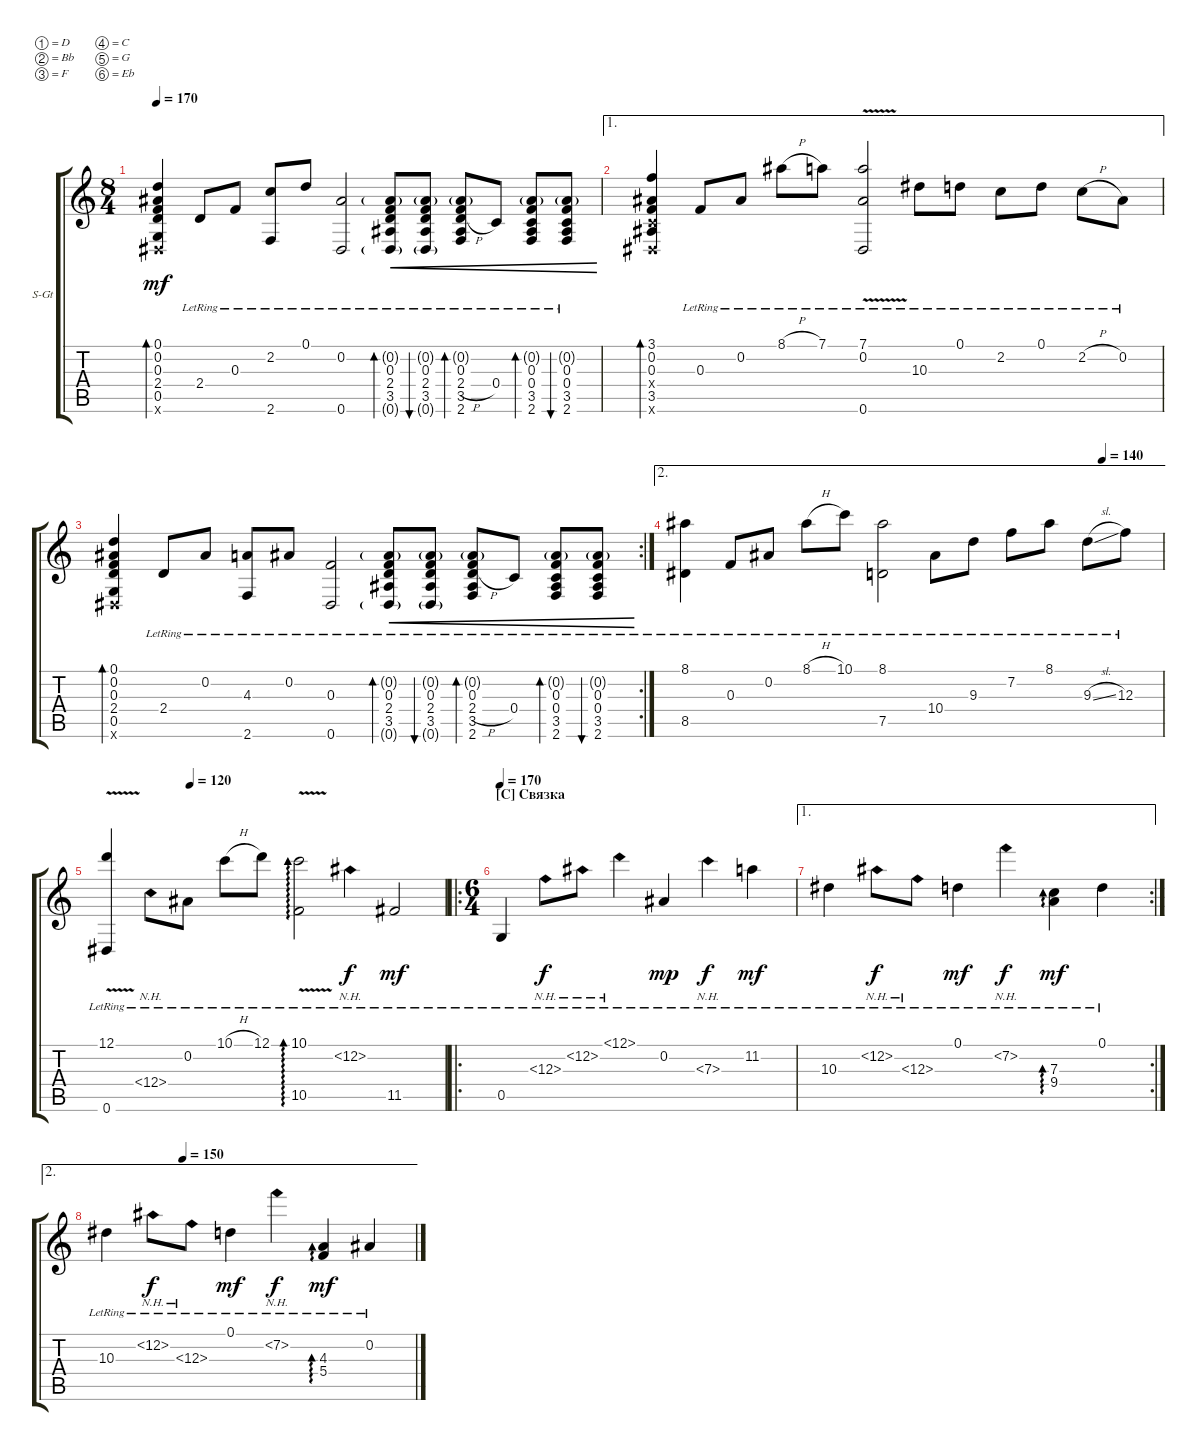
\defaultSystemsLayout 4
\bracketExtendMode groupsimilarinstruments
\firstSystemTrackNameOrientation horizontal
\otherSystemsTrackNameOrientation horizontal
\track ("Steel Guitar" "S-Gt") {instrument acousticguitarsteel}
\staff {score tabs}
\tuning (D4 Bb3 F3 C3 G2 Eb2)
\ts (8 4)
\tempo 170
\clef g2
\ks c
(0.5 2.4 0.1 0.2 0.3 0.6{x}).4{bd 120 dy mf} 2.4{lr}.8 0.3{lr}.8 (2.6{lr} 2.2{lr}).8 0.1{lr}.8 (0.2{lr} 0.6{lr}).2 (0.3{lr} 3.5{lr} 2.4{lr} 0.6{g lr} 0.2{g lr}).8{bd 30 cre} (2.4{lr} 3.5{lr} 0.3{lr} 0.6{g lr} 0.2{g lr}).8{bu 30 cre} (2.4{h lr} 3.5{lr} 2.6{lr} 0.3{lr} 0.2{g lr}).8{bd 30 cre} 0.4{lr}.8{cre} (2.6{lr} 3.5{lr} 0.4{lr} 0.3{lr} 0.2{g lr}).8{bd 30 cre} (0.3{lr} 2.6{lr} 3.5{lr} 0.4{lr} 0.2{g lr}).8{bu 30 cre} |
\ae 1
(3.5 0.4{x} 3.1 0.2 0.3 0.6{x}).4{bd 120} 0.3{lr}.8 0.2{lr}.8 8.1{h lr}.8 7.1{lr}.8 (7.1{v lr} 0.2{lr} 0.6{lr}).2 10.3{lr}.8 0.1{lr}.8 2.2{lr}.8 0.1{lr}.8 2.2{h lr}.8 0.2{lr}.8 |
\rc 2
(0.5 2.4 0.1 0.2 0.3 0.6{x}).4{bd 120} 2.4{lr}.8 0.2{lr}.8 (2.6{lr} 4.3{lr}).8 0.2{lr}.8 (0.6{lr} 0.3{lr}).2 (0.3{lr} 3.5{lr} 2.4{lr} 0.6{g lr} 0.2{g lr}).8{bd 30 cre} (2.4{lr} 3.5{lr} 0.3{lr} 0.6{g lr} 0.2{g lr}).8{bu 30 cre} (2.4{h lr} 3.5{lr} 2.6{lr} 0.3{lr} 0.2{g lr}).8{bd 30 cre} 0.4{lr}.8{cre} (2.6{lr} 3.5{lr} 0.4{lr} 0.3{lr} 0.2{g lr}).8{bd 30 cre} (0.3{lr} 2.6{lr} 3.5{lr} 0.4{lr} 0.2{g lr}).8{bu 30 cre} |
\ae 2
\tempo (140 0.875)
(8.5{lr} 8.1{lr}).4 0.3{lr}.8 0.2{lr}.8 8.1{h lr}.8 10.1{lr}.8 (8.1{lr} 7.5{lr}).2 10.4{lr}.8 9.3{lr}.8 7.2{lr}.8 8.1{lr}.8 9.3{sl lr}.8 12.3{lr}.8 |
\tempo (120 0.25)
(12.1{v lr} 0.6{lr}).4 12.4{nh lr}.8 0.2{lr}.8 10.1{h lr}.8 12.1{lr}.8 (10.1{v lr} 10.5{lr}).2{ad 0} 12.2{nh lr}.4{dy f} 11.5{lr}.2{dy mf} |
\ro
\ts (6 4)
\section ("C" "Связка")
\tempo 170
0.5{lr}.4 12.3{nh lr}.8{dy f} 12.2{nh lr}.8 12.1{nh lr}.4 0.2{lr}.4{dy mp} 7.3{nh lr}.4{dy f} 11.2{lr}.4{dy mf} |
\ae 1
\rc 2
10.3{lr}.4 12.2{nh lr}.8{dy f} 12.3{nh lr}.8 0.1{lr}.4{dy mf} 7.2{nh lr}.4{dy f} (7.3{lr} 9.4{lr}).4{ad 0 dy mf} 0.1{lr}.4 |
\ae 2
\tempo (150 0.25)
10.3{lr}.4 12.2{nh lr}.8{dy f} 12.3{nh lr}.8 0.1{lr}.4{dy mf} 7.2{nh lr}.4{dy f} (4.3{lr} 5.4{lr}).4{ad 0 dy mf} 0.2{lr}.4
